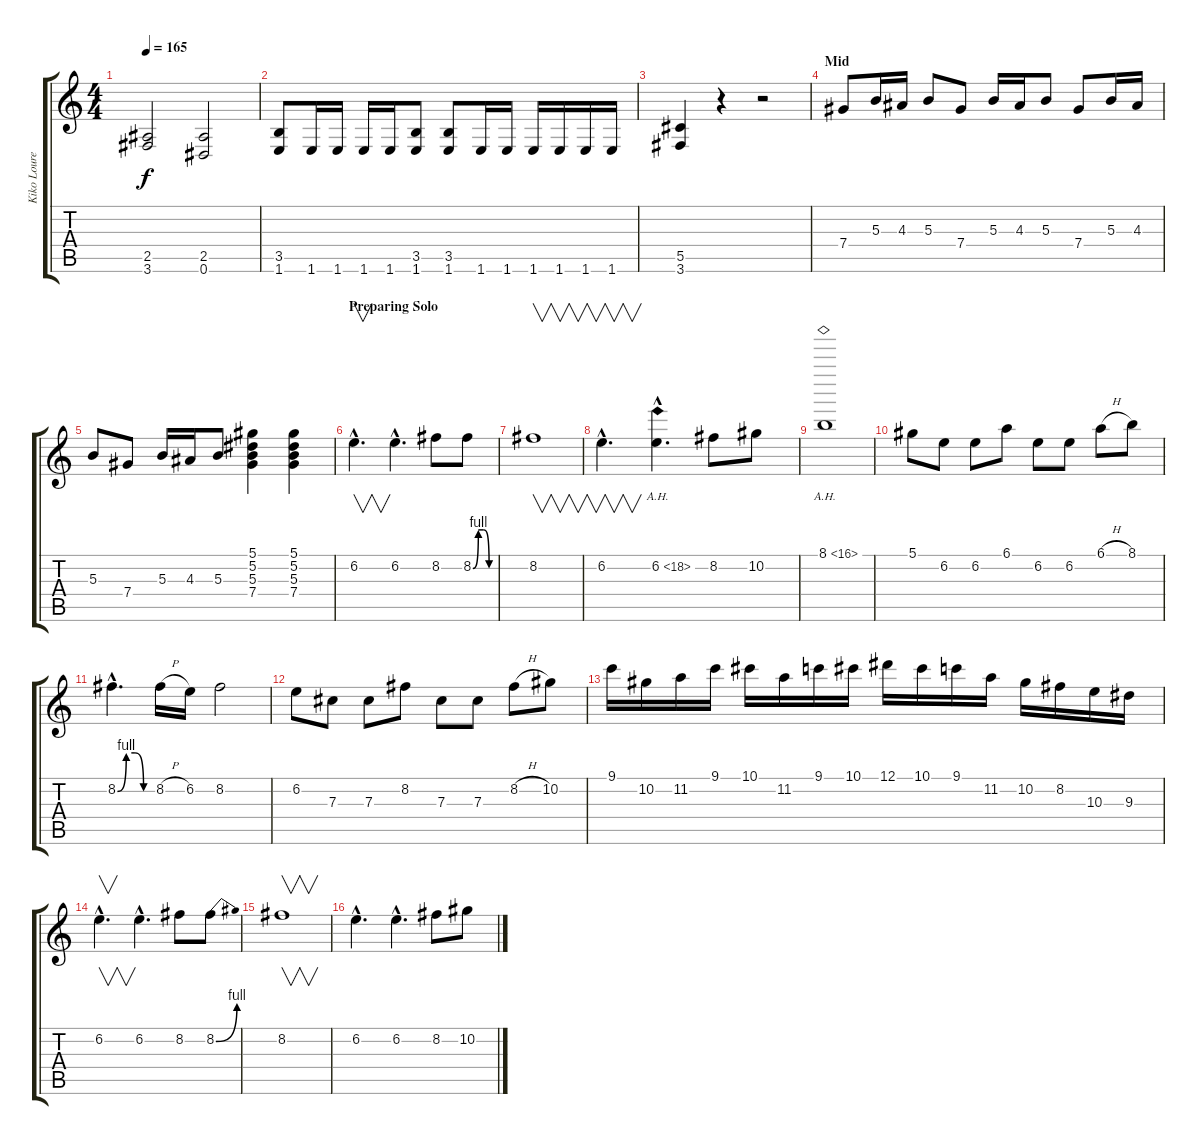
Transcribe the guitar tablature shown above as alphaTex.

\track ("Kiko Loureiro" "Kiko Loure") {instrument distortionguitar}
\staff {score tabs}
\tuning (Eb4 Bb3 Gb3 Db3 Ab2 Eb2) {hide}
\ts (4 4)
\tempo 165
\clef g2
\ks c
(2.5 3.6).2{dy f} (2.5 0.6).2 |
(3.5 1.6).8 1.6.16 1.6.16 1.6.16 1.6.16 (3.5 1.6).8 (3.5 1.6).8 1.6.16 1.6.16 1.6.16 1.6.16 1.6.16 1.6.16 |
(5.5 3.6).4 r.4 r.2 |
\section ("" "Mid")
7.4.8{volume 14} 5.3.16 4.3.16 5.3.8 7.4.8 5.3.16 4.3.16 5.3.8 7.4.8 5.3.16 4.3.16 |
5.3.8 7.4.8 5.3.16 4.3.16 5.3.8 (5.1 5.2 5.3 7.4).4 (5.1 5.2 5.3 7.4).4 |
\section ("" "Preparing Solo")
6.2{hac}.4{v d volume 16} 6.2{hac}.4{d} 8.2.8 8.2{be (custom 0 0 15 4 30 4 45 0 60 0)}.8 |
8.2.1{v} |
6.2{hac}.4{v d} 6.2{ah 12 hac}.4{d} 8.2.8 10.2.8 |
8.1{ah 8}.1 |
5.1.8 6.2.8 6.2.8 6.1.8 6.2.8 6.2.8 6.1{h}.8 8.1.8 |
8.2{be (custom 0 0 15 4 30 4 45 0 60 0) hac}.4{d} 8.2{h}.16 6.2.16 8.2.2 |
6.2.8 7.3.8 7.3.8 8.2.8 7.3.8 7.3.8 8.2{h}.8 10.2.8 |
9.1.16 10.2.16 11.2.16 9.1.16 10.1.16 11.2.16 9.1.16 10.1.16 12.1.16 10.1.16 9.1.16 11.2.16 10.2.16 8.2.16 10.3.16 9.3.16 |
6.2{hac}.4{v d} 6.2{hac}.4{d} 8.2.8 8.2{be (bend 0 0 60 4)}.8 |
8.2.1{v} |
6.2{hac}.4{d} 6.2{hac}.4{d} 8.2.8 10.2.8
